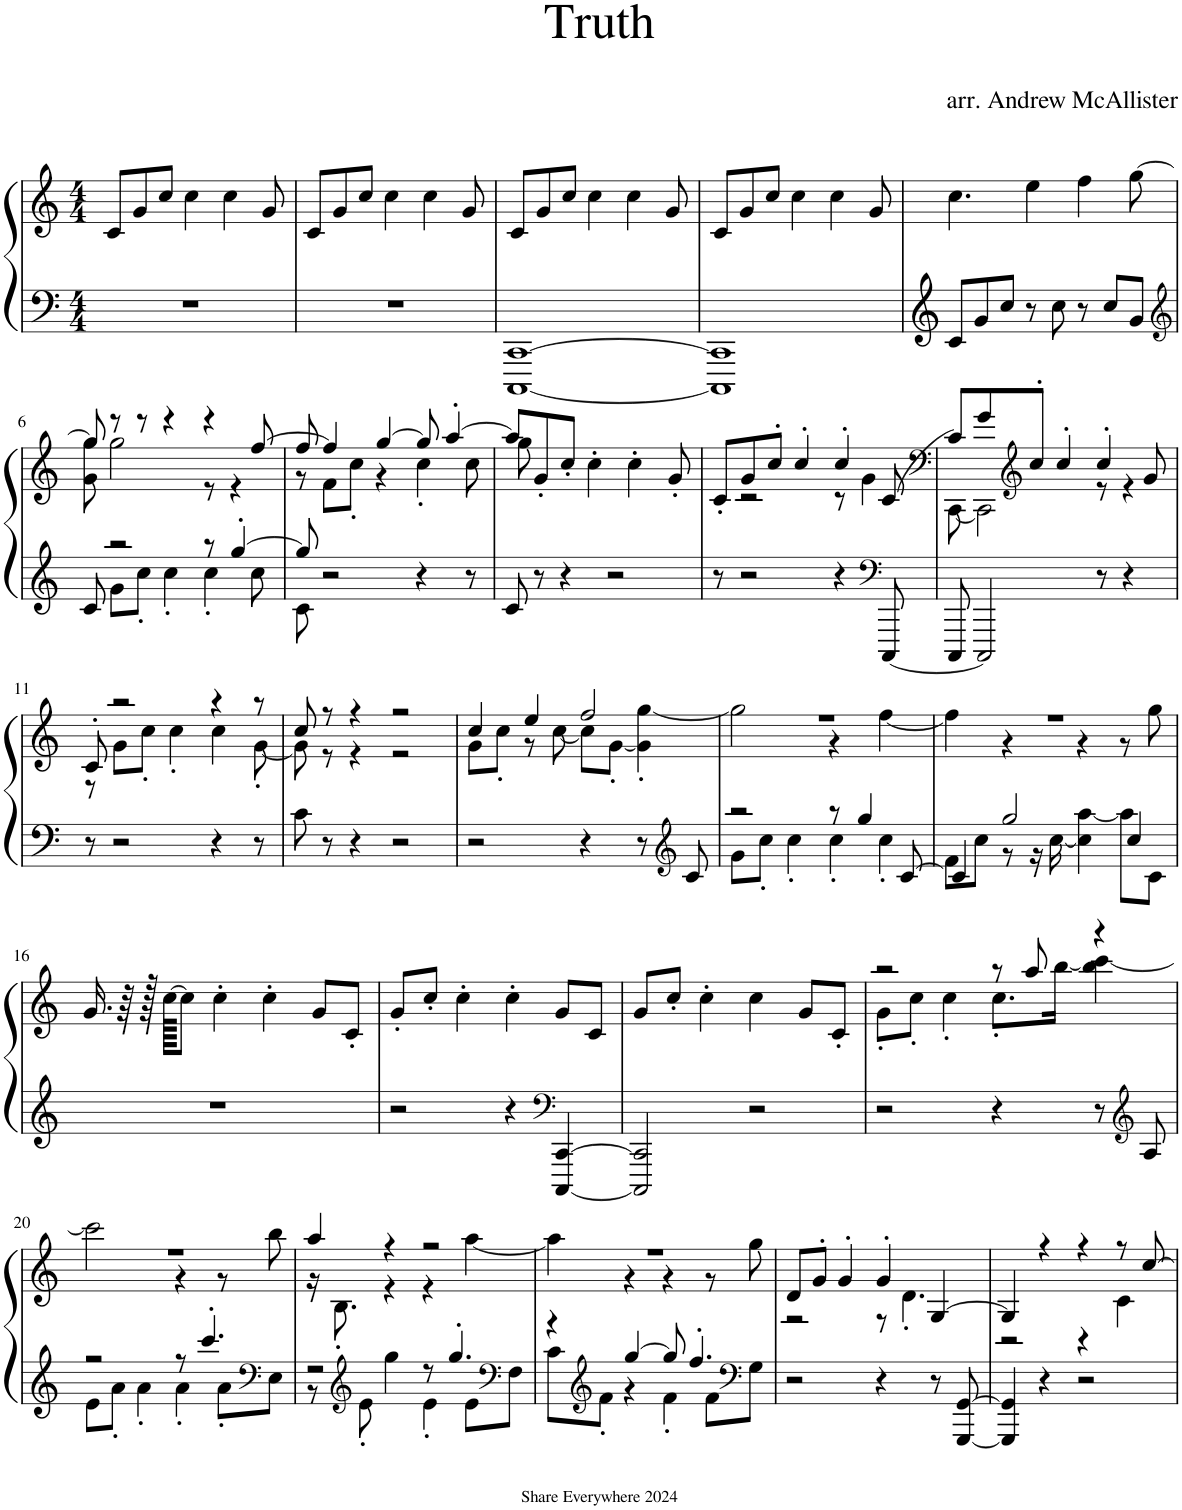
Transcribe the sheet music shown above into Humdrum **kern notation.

**kern	**kern
*part1	*part1
*staff2	*staff1
*I"Piano	*
*I'Pno.	*
*clefF4	*clefG2
*k[]	*k[]
*M4/4	*M4/4
=1	=1
1r	8c/L
.	8g/
.	8cc/J
.	4cc\
.	4cc\
.	8g/
=2	=2
1r	8c/L
.	8g/
.	8cc/J
.	4cc\
.	4cc\
.	8g/
=3	=3
[1CCC [1CC	8c/L
.	8g/
.	8cc/J
.	4cc\
.	4cc\
.	8g/
=4	=4
1CCC] 1CC]	8c/L
.	8g/
.	8cc/J
.	4cc\
.	4cc\
.	8g/
=5	=5
8c/L	4.cc\
8g/	.
8cc/J	.
8r	4ee\
8cc\	.
8r	4ff\
8cc/L	.
8g/J	[8gg\
!!LO:LB:g=z
=6	=6
*clefG2	*
*^	*^
8c/	8ryy	8gg/]	8g\ 8gg\
2r	8g\L	8r	2gg\
.	8cc'\J	8r	.
.	4cc'\	4r	.
8r	4cc'\	4r	8r
[4gg'/	.	.	4r
.	8cc\	[8ff/	.
=7	=7	=7	=7
8gg/]	8c\	8ff/	8r
2r	2..ryy	4ff/]	8f\L
.	.	.	8cc'\J
.	.	[4gg/	4r
4r	.	8gg/]	4cc'\
.	.	[4aa'/	.
8r	.	.	8cc\
*v	*v	*	*
=8	=8	=8
8c/	8aa/L]	8gg\
8r	8g'/	2..ryy
4r	8cc'/J	.
.	4cc'\	.
2r	.	.
.	4cc'\	.
.	8g'/	.
=9	=9	=9
8r	8c'/L	8ryy
2r	8g/	2r
.	8cc'/J	.
.	4cc'/	.
4r	4cc'/	8r
.	.	4g\
*clefF4	*	*
[8CCC/	[8c/	.
=10	=10	=10
*	*clefF4	*
8CCC/	8c/L]	[8CC\
2CCC/]	8g/	2CC\]
*	*clefG2	*
.	8cc'/J	.
.	4cc'/	.
8r	4cc'/	8r
4r	.	4r
.	8g/	.
!!LO:LB:g=z	!!
=11	=11	=11
8r	8c'/	8r
2r	2r	8g\L
.	.	8cc'\J
.	.	4cc'\
4r	4r	4cc\
8r	8r	[8g'\
=12	=12	=12
8c\	8cc/	8g\]
8r	8r	8r
4r	4r	4r
2r	2r	2r
=13	=13	=13
2r	4cc/	8g\L
.	.	8cc'\J
.	4ee/	8r
.	.	[8cc\
4r	2ff/	8cc\L]
.	.	[8g'\J
8r	.	4g\]' [4gg\'
*clefG2	*	*
8c/	.	.
=14	=14	=14
*^	*	*
2r	8g\L	1r	2gg\]
.	8cc'\J	.	.
.	4cc'\	.	.
8r	4cc'\	.	4r
4gg/	.	.	.
.	4cc'\	.	[4ff\
[8c/	.	.	.
=15	=15	=15	=15
4c/]	8f\L	1r	4ff\]
.	8cc\J	.	.
2gg/	8r	.	4r
.	16r	.	.
.	[16cc\	.	.
.	4cc\] [4aa\	.	4r
4cc/	8aa\L]	.	8r
.	8c\J	.	8gg\
*v	*v	*	*
*	*v	*v
!!LO:LB:g=z
=16	=16
1r	16.g/
.	64r
.	128r
.	[128cc\KKKKL
.	8cc\J]
.	4cc'\
.	4cc'\
.	8g/L
.	8c'/J
=17	=17
2r	8g'/L
.	8cc'/J
.	4cc'\
4r	4cc'\
*clefF4	*
[4CCC/ [4CC/	8g/L
.	8c/J
=18	=18
2CCC/] 2CC/]	8g/L
.	8cc'/J
.	4cc'\
2r	4cc\
.	8g/L
.	8c'/J
=19	=19
*	*^
2r	2r	8g'\L
.	.	8cc'\J
.	.	4cc'\
4r	8r	8.cc'\L
.	8aa/	.
.	.	[16bb\Jk
8r	4r	4bb\] [4ccc\
*clefG2	*	*
8A/	.	.
!!LO:LB:g=z	!!
=20	=20	=20
*^	*	*
2r	8e\L	1r	2ccc\]
.	8a'\J	.	.
.	4a'\	.	.
8r	4a'\	.	4r
4.ccc'/	.	.	.
.	8a'\L	.	8r
*clefF4	*	*	*
.	8E\J	.	8bb\
=21	=21	=21	=21
2r	8r	4aa/	16r
.	.	.	8.B'\
*clefG2	*	*	*
.	8e'\	.	.
.	4gg\	4r	4r
8r	4e'\	2r	4r
4.gg'/	.	.	.
.	8e\L	.	[4aa\
*clefF4	*	*	*
.	8F\J	.	.
=22	=22	=22	=22
4r	8c\L	1r	4aa\]
*clefG2	*	*	*
.	8f'\J	.	.
[4gg/	4r	.	4r
8gg/]	4f'\	.	4r
4.ff'/	.	.	.
.	8f\L	.	8r
*clefF4	*	*	*
.	8G\J	.	8gg\
*v	*v	*	*
=23	=23	=23
2r	8d/L	2r
.	8g'/J	.
.	4g'/	.
4r	4g'/	8r
.	.	4.d'\
8r	[4G/	.
[8GGG/ [8GG/	.	.
=24	=24	=24
4GGG/] 4GG/]	4G/]	2r
4r	4r	.
2r	4r	4r
.	8r	4c\
.	[8cc/	.
*	*v	*v
=	=
*-	*-
